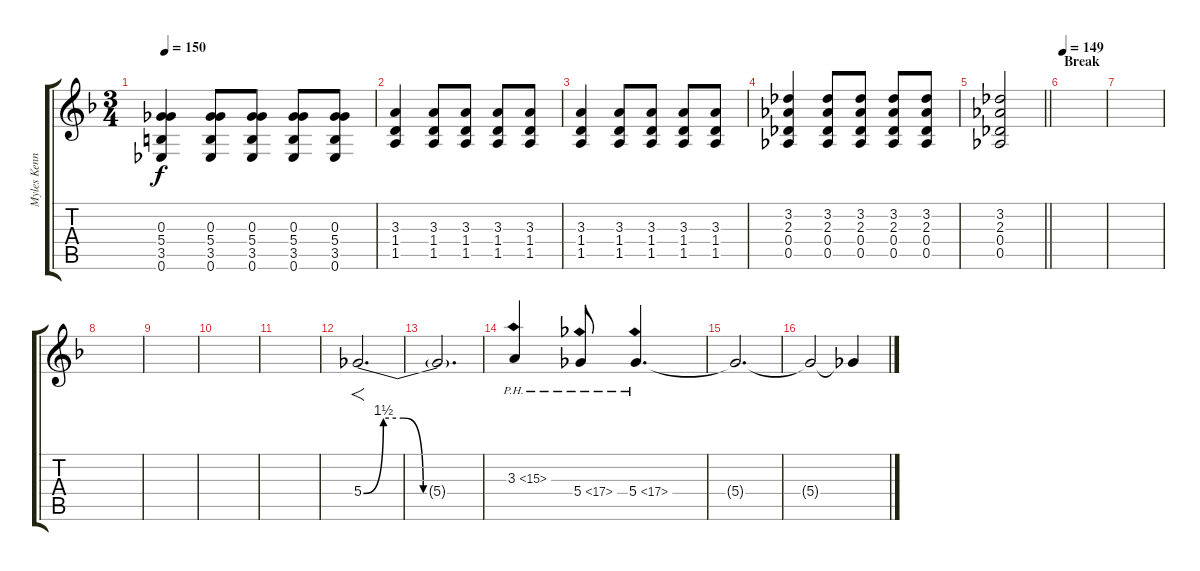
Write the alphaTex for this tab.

\track ("Myles Kennedy" "Myles Kenn") {instrument overdrivenguitar}
\staff {score tabs}
\tuning (Eb4 Bb3 Gb3 Db3 Ab2 Eb2) {hide}
\ts (3 4)
\tempo 150
\clef g2
\ks dminor
(0.3 5.4 3.5 0.6).4{dy f} (0.3 5.4 3.5 0.6).8 (0.3 5.4 3.5 0.6).8 (0.3 5.4 3.5 0.6).8 (0.3 5.4 3.5 0.6).8 |
(3.3 1.4 1.5).4 (3.3 1.4 1.5).8 (3.3 1.4 1.5).8 (3.3 1.4 1.5).8 (3.3 1.4 1.5).8 |
(3.3 1.4 1.5).4 (3.3 1.4 1.5).8 (3.3 1.4 1.5).8 (3.3 1.4 1.5).8 (3.3 1.4 1.5).8 |
(3.2 2.3 0.4 0.5).4 (3.2 2.3 0.4 0.5).8 (3.2 2.3 0.4 0.5).8 (3.2 2.3 0.4 0.5).8 (3.2 2.3 0.4 0.5).8 |
\barLineRight lightlight
(3.2 2.3 0.4 0.5).2 |
\section ("" "Break")
\tempo 149
|
|
|
|
|
|
5.4{be (custom 0 0 10 6 20 6 30 0 60 0)}.2{f d volume 8 instrument distortionguitar} |
5.4{t}.2{d} |
3.3{ph 12}.4 5.4{ph 12}.8 5.4{ph 12}.4{d} |
5.4{t}.2{d} |
5.4{t}.2 5.4{t}.4
